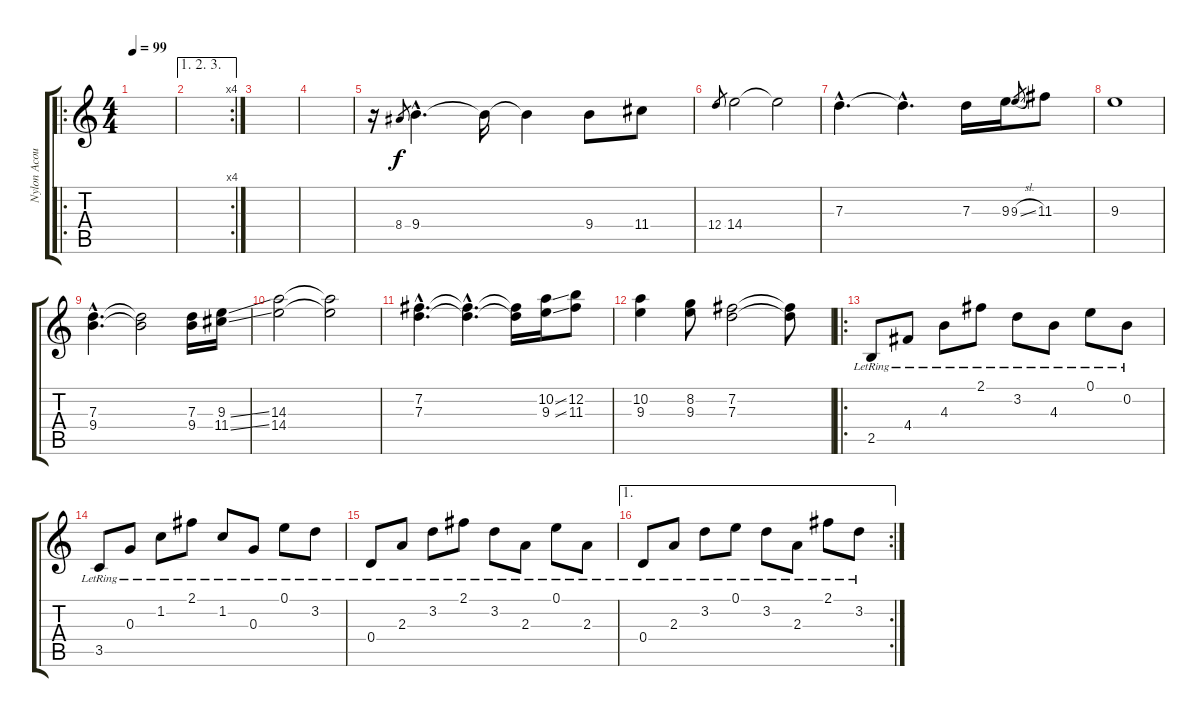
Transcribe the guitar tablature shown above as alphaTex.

\track ("Nylon Acoustic" "Nylon Acou") {instrument acousticguitarnylon}
\staff {score tabs}
\tuning (E4 B3 G3 D3 A2 E2) {hide}
\ro
\ts (4 4)
\tempo 99
\clef g2
\ks c
|
\ae (1 2 3)
\rc 4
|
|
|
r.16 8.4.8{gr} 9.4{hac}.4{d} 9.4{t}.16 9.4{t}.4 9.4.8 11.4.8 |
12.4.8{gr} 14.4.2 14.4{t}.2 |
7.3{hac}.4{d} 7.3{hac t}.4{d} 7.3.16 9.3.16 9.3{sl}.8{gr} 11.3.8 |
9.3.1 |
(7.3{hac} 9.4{hac}).4{d} (7.3{t} 9.4{t}).2 (7.3 9.4).16 (9.3{ss} 11.4{ss}).16 |
(14.3 14.4).2 (14.3{t} 14.4{t}).2 |
(7.2{hac} 7.3{hac}).4{d} (7.2{hac t} 7.3{hac t}).4{d} (7.2{t} 7.3{t}).16 (10.2{ss} 9.3{ss}).16 (12.2 11.3).8 |
(10.2 9.3).4 (8.2 9.3).8 (7.2 7.3).2 (7.2{t} 7.3{t}).8 |
\ro
2.5{lr}.8{volume 10} 4.4{lr}.8 4.3{lr}.8 2.1{lr}.8 3.2{lr}.8 4.3{lr}.8 0.1{lr}.8 0.2{lr}.8 |
3.5{lr}.8 0.3{lr}.8 1.2{lr}.8 2.1{lr}.8 1.2{lr}.8 0.3{lr}.8 0.1{lr}.8 3.2{lr}.8 |
0.4{lr}.8 2.3{lr}.8 3.2{lr}.8 2.1{lr}.8 3.2{lr}.8 2.3{lr}.8 0.1{lr}.8 2.3{lr}.8 |
\ae 1
\rc 2
0.4{lr}.8 2.3{lr}.8 3.2{lr}.8 0.1{lr}.8 3.2{lr}.8 2.3{lr}.8 2.1{lr}.8 3.2{lr}.8
